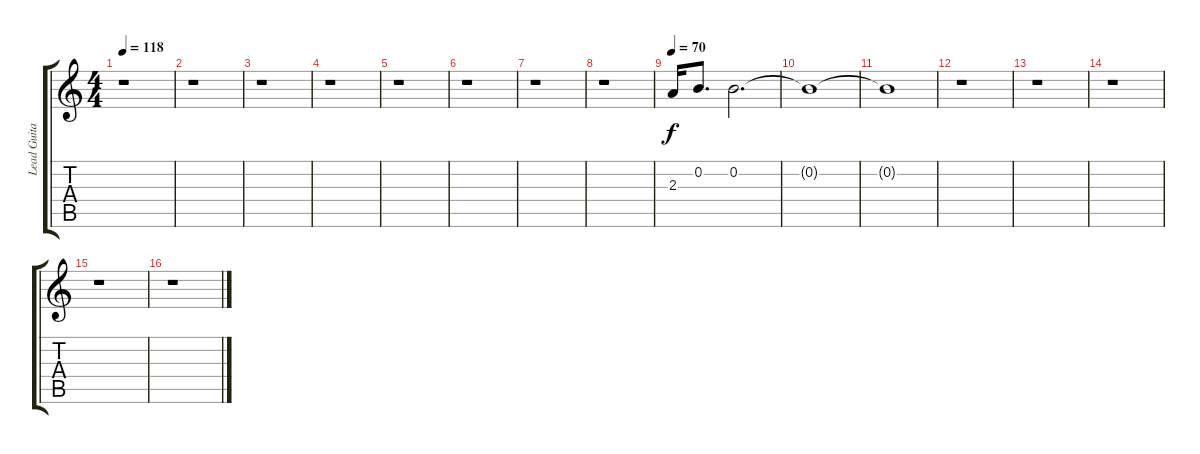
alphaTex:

\track ("Lead Guitar" "Lead Guita") {instrument electricguitarjazz}
\staff {score tabs}
\tuning (E4 B3 G3 D3 A2 E2) {hide}
\ts (4 4)
\tempo 118
\clef g2
\ks c
r.1{dy f} |
r.1 |
r.1 |
r.1 |
r.1 |
r.1 |
r.1 |
r.1 |
\tempo 70
2.3.16 0.2.8{d} 0.2.2{d} |
0.2{t}.1 |
0.2{t}.1 |
r.1 |
r.1 |
r.1 |
r.1 |
r.1
